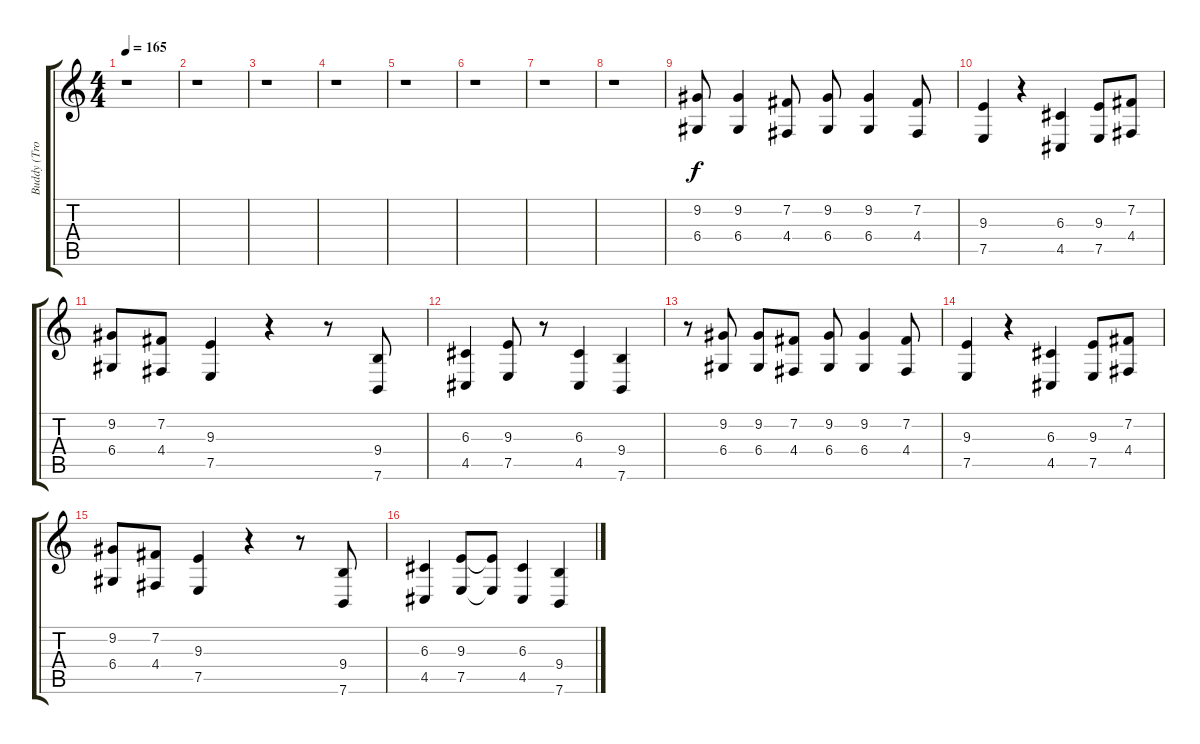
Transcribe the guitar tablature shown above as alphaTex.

\track ("Buddy (Trombone)" "Buddy (Tro") {instrument trombone}
\staff {score tabs}
\tuning (E4 B3 G3 D3 A2 E2) {hide}
\ts (4 4)
\tempo 165
\clef g2
\ks c
r.1{dy f instrument trombone} |
r.1 |
r.1 |
r.1 |
r.1 |
r.1 |
r.1 |
r.1 |
(9.2 6.4).8 (9.2 6.4).4 (7.2 4.4).8 (9.2 6.4).8 (9.2 6.4).4 (7.2 4.4).8 |
(9.3 7.5).4 r.4 (6.3 4.5).4 (9.3 7.5).8 (7.2 4.4).8 |
(9.2 6.4).8 (7.2 4.4).8 (9.3 7.5).4 r.4 r.8 (9.4 7.6).8 |
(6.3 4.5).4 (9.3 7.5).8 r.8 (6.3 4.5).4 (9.4 7.6).4 |
r.8 (9.2 6.4).8 (9.2 6.4).8 (7.2 4.4).8 (9.2 6.4).8 (9.2 6.4).4 (7.2 4.4).8 |
(9.3 7.5).4 r.4 (6.3 4.5).4 (9.3 7.5).8 (7.2 4.4).8 |
(9.2 6.4).8 (7.2 4.4).8 (9.3 7.5).4 r.4 r.8 (9.4 7.6).8 |
(6.3 4.5).4 (9.3 7.5).8 (9.3{t} 7.5{t}).8 (6.3 4.5).4 (9.4 7.6).4
